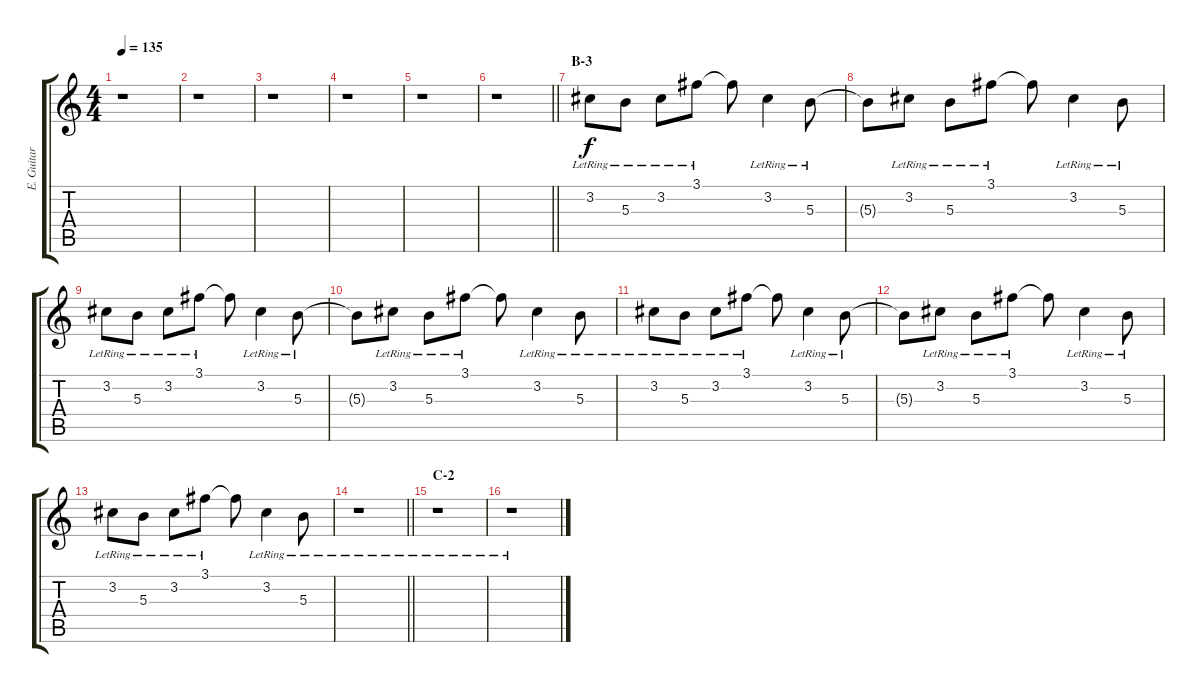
\track ("E. Guitar I" "E. Guitar ") {instrument overdrivenguitar}
\staff {score tabs}
\tuning (Eb4 Bb3 Gb3 Db3 Ab2 Eb2) {hide}
\ts (4 4)
\tempo 135
\clef g2
\ks c
r.1{dy f} |
r.1 |
r.1 |
r.1 |
r.1 |
\barLineRight lightlight
r.1 |
\section ("" "B-3")
3.2{lr}.8 5.3{lr}.8 3.2{lr}.8 3.1{lr}.8 3.1{t}.8 3.2{lr}.4 5.3{lr}.8 |
5.3{t}.8 3.2{lr}.8 5.3{lr}.8 3.1{lr}.8 3.1{t}.8 3.2{lr}.4 5.3{lr}.8 |
3.2{lr}.8 5.3{lr}.8 3.2{lr}.8 3.1{lr}.8 3.1{t}.8 3.2{lr}.4 5.3{lr}.8 |
5.3{t}.8 3.2{lr}.8 5.3{lr}.8 3.1{lr}.8 3.1{t}.8 3.2{lr}.4 5.3{lr}.8 |
3.2{lr}.8 5.3{lr}.8 3.2{lr}.8 3.1{lr}.8 3.1{t}.8 3.2{lr}.4 5.3{lr}.8 |
5.3{t}.8 3.2{lr}.8 5.3{lr}.8 3.1{lr}.8 3.1{t}.8 3.2{lr}.4 5.3{lr}.8 |
3.2{lr}.8 5.3{lr}.8 3.2{lr}.8 3.1{lr}.8 3.1{t}.8 3.2{lr}.4 5.3{lr}.8 |
\barLineRight lightlight
r.1 |
\section ("" "C-2")
r.1 |
r.1
